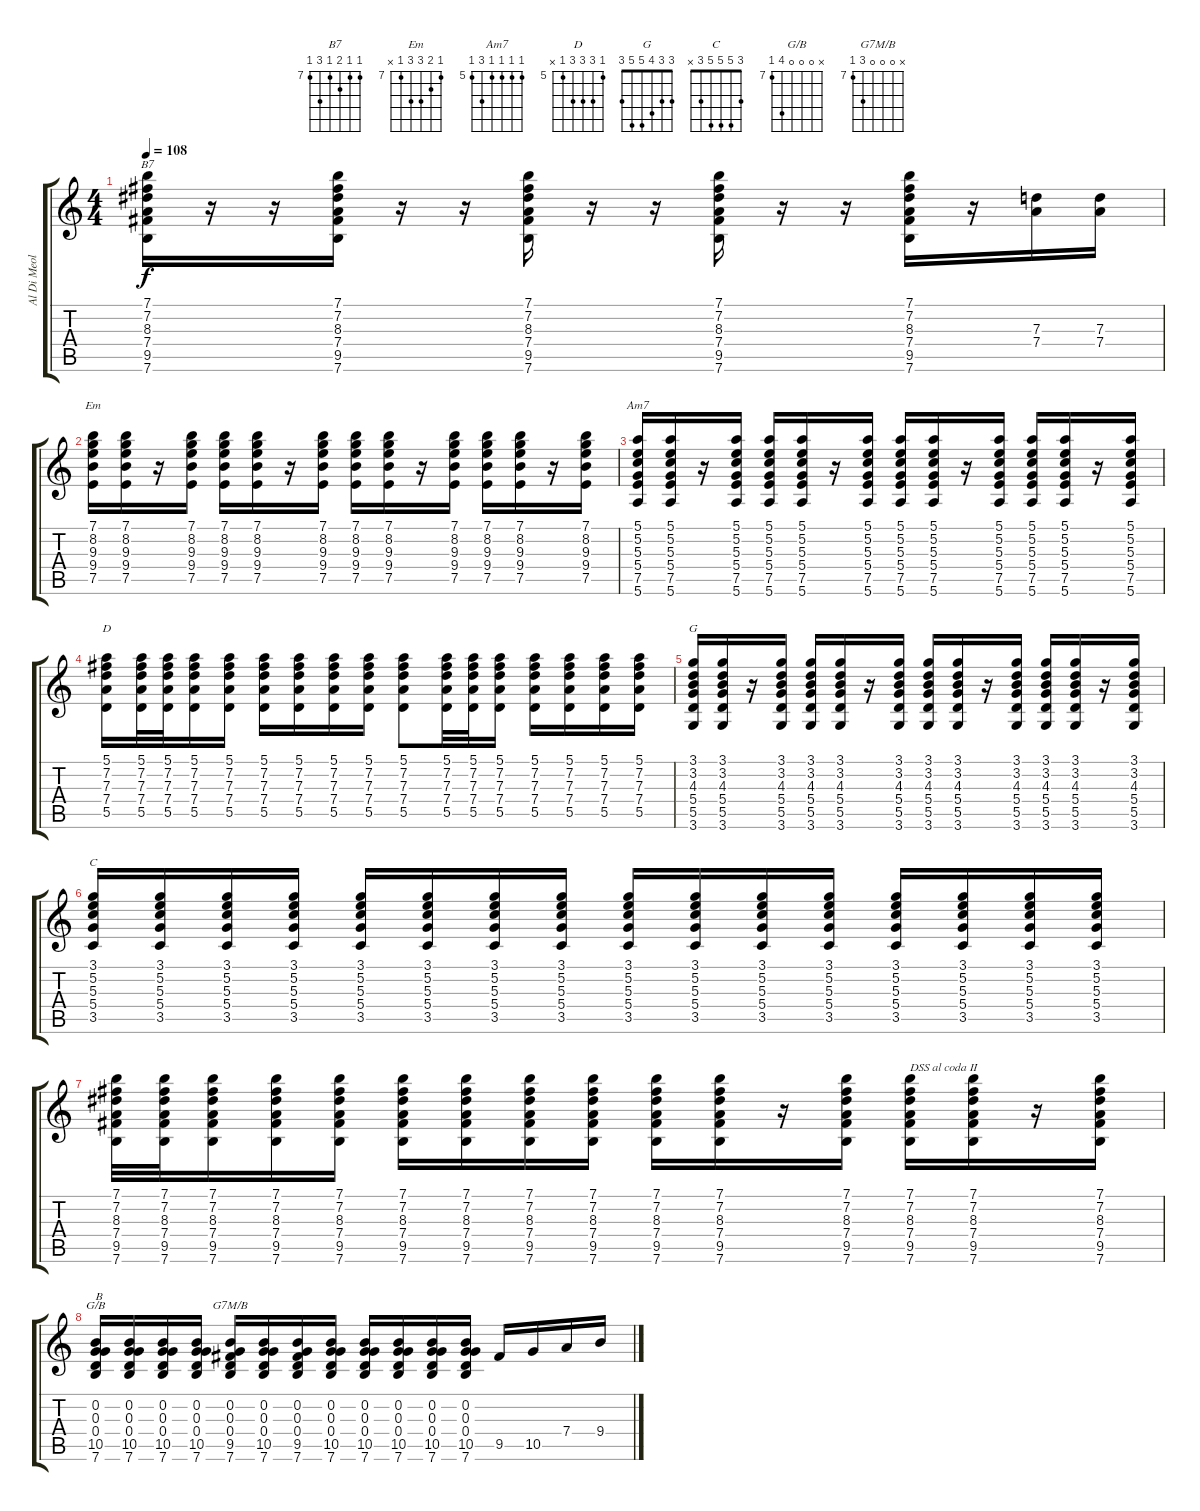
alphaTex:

\track ("Al Di Meola" "Al Di Meol") {instrument acousticguitarnylon}
\staff {score tabs}
\tuning (E4 B3 G3 D3 A2 E2) {hide}
\chord ("B7" 7 7 8 7 9 7) {firstfret 7}
\chord ("Em" 7 8 9 9 7 x) {firstfret 7}
\chord ("Am7" 5 5 5 5 7 5) {firstfret 5}
\chord ("D" 5 7 7 7 5 x) {firstfret 5}
\chord ("G" 3 3 4 5 5 3)
\chord ("C" 3 5 5 5 3 x)
\chord ("G/B" x 0 0 0 10 7) {firstfret 7}
\chord ("G7M/B" x 0 0 0 9 7) {firstfret 7}
\ts (4 4)
\tempo 108
\clef g2
\ks c
(7.1 7.2 8.3 7.4 9.5 7.6).16{ch "B7" dy f volume 11} r.16 r.16 (7.1 7.2 8.3 7.4 9.5 7.6).16 r.16 r.16 (7.1 7.2 8.3 7.4 9.5 7.6).16 r.16 r.16 (7.1 7.2 8.3 7.4 9.5 7.6).16 r.16 r.16 (7.1 7.2 8.3 7.4 9.5 7.6).16 r.16 (7.3 7.4).16 (7.3 7.4).16 |
(7.1 8.2 9.3 9.4 7.5).16{ch "Em" volume 11} (7.1 8.2 9.3 9.4 7.5).16 r.16 (7.1 8.2 9.3 9.4 7.5).16 (7.1 8.2 9.3 9.4 7.5).16 (7.1 8.2 9.3 9.4 7.5).16 r.16 (7.1 8.2 9.3 9.4 7.5).16 (7.1 8.2 9.3 9.4 7.5).16 (7.1 8.2 9.3 9.4 7.5).16 r.16 (7.1 8.2 9.3 9.4 7.5).16 (7.1 8.2 9.3 9.4 7.5).16 (7.1 8.2 9.3 9.4 7.5).16 r.16 (7.1 8.2 9.3 9.4 7.5).16 |
(5.1 5.2 5.3 5.4 7.5 5.6).16{ch "Am7" volume 11} (5.1 5.2 5.3 5.4 7.5 5.6).16 r.16 (5.1 5.2 5.3 5.4 7.5 5.6).16 (5.1 5.2 5.3 5.4 7.5 5.6).16 (5.1 5.2 5.3 5.4 7.5 5.6).16 r.16 (5.1 5.2 5.3 5.4 7.5 5.6).16 (5.1 5.2 5.3 5.4 7.5 5.6).16 (5.1 5.2 5.3 5.4 7.5 5.6).16 r.16 (5.1 5.2 5.3 5.4 7.5 5.6).16 (5.1 5.2 5.3 5.4 7.5 5.6).16 (5.1 5.2 5.3 5.4 7.5 5.6).16 r.16 (5.1 5.2 5.3 5.4 7.5 5.6).16 |
(5.1 7.2 7.3 7.4 5.5).16{ch "D" volume 11} (5.1 7.2 7.3 7.4 5.5).32 (5.1 7.2 7.3 7.4 5.5).32 (5.1 7.2 7.3 7.4 5.5).16 (5.1 7.2 7.3 7.4 5.5).16 (5.1 7.2 7.3 7.4 5.5).16 (5.1 7.2 7.3 7.4 5.5).16 (5.1 7.2 7.3 7.4 5.5).16 (5.1 7.2 7.3 7.4 5.5).16 (5.1 7.2 7.3 7.4 5.5).8 (5.1 7.2 7.3 7.4 5.5).32 (5.1 7.2 7.3 7.4 5.5).32 (5.1 7.2 7.3 7.4 5.5).16 (5.1 7.2 7.3 7.4 5.5).16 (5.1 7.2 7.3 7.4 5.5).16 (5.1 7.2 7.3 7.4 5.5).16 (5.1 7.2 7.3 7.4 5.5).16 |
(3.1 3.2 4.3 5.4 5.5 3.6).16{ch "G" volume 11} (3.1 3.2 4.3 5.4 5.5 3.6).16 r.16 (3.1 3.2 4.3 5.4 5.5 3.6).16 (3.1 3.2 4.3 5.4 5.5 3.6).16 (3.1 3.2 4.3 5.4 5.5 3.6).16 r.16 (3.1 3.2 4.3 5.4 5.5 3.6).16 (3.1 3.2 4.3 5.4 5.5 3.6).16 (3.1 3.2 4.3 5.4 5.5 3.6).16 r.16 (3.1 3.2 4.3 5.4 5.5 3.6).16 (3.1 3.2 4.3 5.4 5.5 3.6).16 (3.1 3.2 4.3 5.4 5.5 3.6).16 r.16 (3.1 3.2 4.3 5.4 5.5 3.6).16 |
(3.1 5.2 5.3 5.4 3.5).16{ch "C" volume 11} (3.1 5.2 5.3 5.4 3.5).16 (3.1 5.2 5.3 5.4 3.5).16 (3.1 5.2 5.3 5.4 3.5).16 (3.1 5.2 5.3 5.4 3.5).16 (3.1 5.2 5.3 5.4 3.5).16 (3.1 5.2 5.3 5.4 3.5).16 (3.1 5.2 5.3 5.4 3.5).16 (3.1 5.2 5.3 5.4 3.5).16 (3.1 5.2 5.3 5.4 3.5).16 (3.1 5.2 5.3 5.4 3.5).16 (3.1 5.2 5.3 5.4 3.5).16 (3.1 5.2 5.3 5.4 3.5).16 (3.1 5.2 5.3 5.4 3.5).16 (3.1 5.2 5.3 5.4 3.5).16 (3.1 5.2 5.3 5.4 3.5).16 |
(7.1 7.2 8.3 7.4 9.5 7.6).32{volume 11} (7.1 7.2 8.3 7.4 9.5 7.6).32 (7.1 7.2 8.3 7.4 9.5 7.6).16 (7.1 7.2 8.3 7.4 9.5 7.6).16 (7.1 7.2 8.3 7.4 9.5 7.6).16 (7.1 7.2 8.3 7.4 9.5 7.6).16 (7.1 7.2 8.3 7.4 9.5 7.6).16 (7.1 7.2 8.3 7.4 9.5 7.6).16 (7.1 7.2 8.3 7.4 9.5 7.6).16 (7.1 7.2 8.3 7.4 9.5 7.6).16 (7.1 7.2 8.3 7.4 9.5 7.6).16 r.16 (7.1 7.2 8.3 7.4 9.5 7.6).16 (7.1 7.2 8.3 7.4 9.5 7.6).16{txt "DSS al coda II"} (7.1 7.2 8.3 7.4 9.5 7.6).16 r.16 (7.1 7.2 8.3 7.4 9.5 7.6).16 |
(0.2 0.3 0.4 10.5 7.6).16{ch "G/B" txt "B"} (0.2 0.3 0.4 10.5 7.6).16 (0.2 0.3 0.4 10.5 7.6).16 (0.2 0.3 0.4 10.5 7.6).16 (0.2 0.3 0.4 9.5 7.6).16{ch "G7M/B"} (0.2 0.3 0.4 10.5 7.6).16 (0.2 0.3 0.4 9.5 7.6).16 (0.2 0.3 0.4 10.5 7.6).16 (0.2 0.3 0.4 10.5 7.6).16 (0.2 0.3 0.4 10.5 7.6).16 (0.2 0.3 0.4 10.5 7.6).16 (0.2 0.3 0.4 10.5 7.6).16 9.5.16 10.5.16 7.4.16 9.4.16
